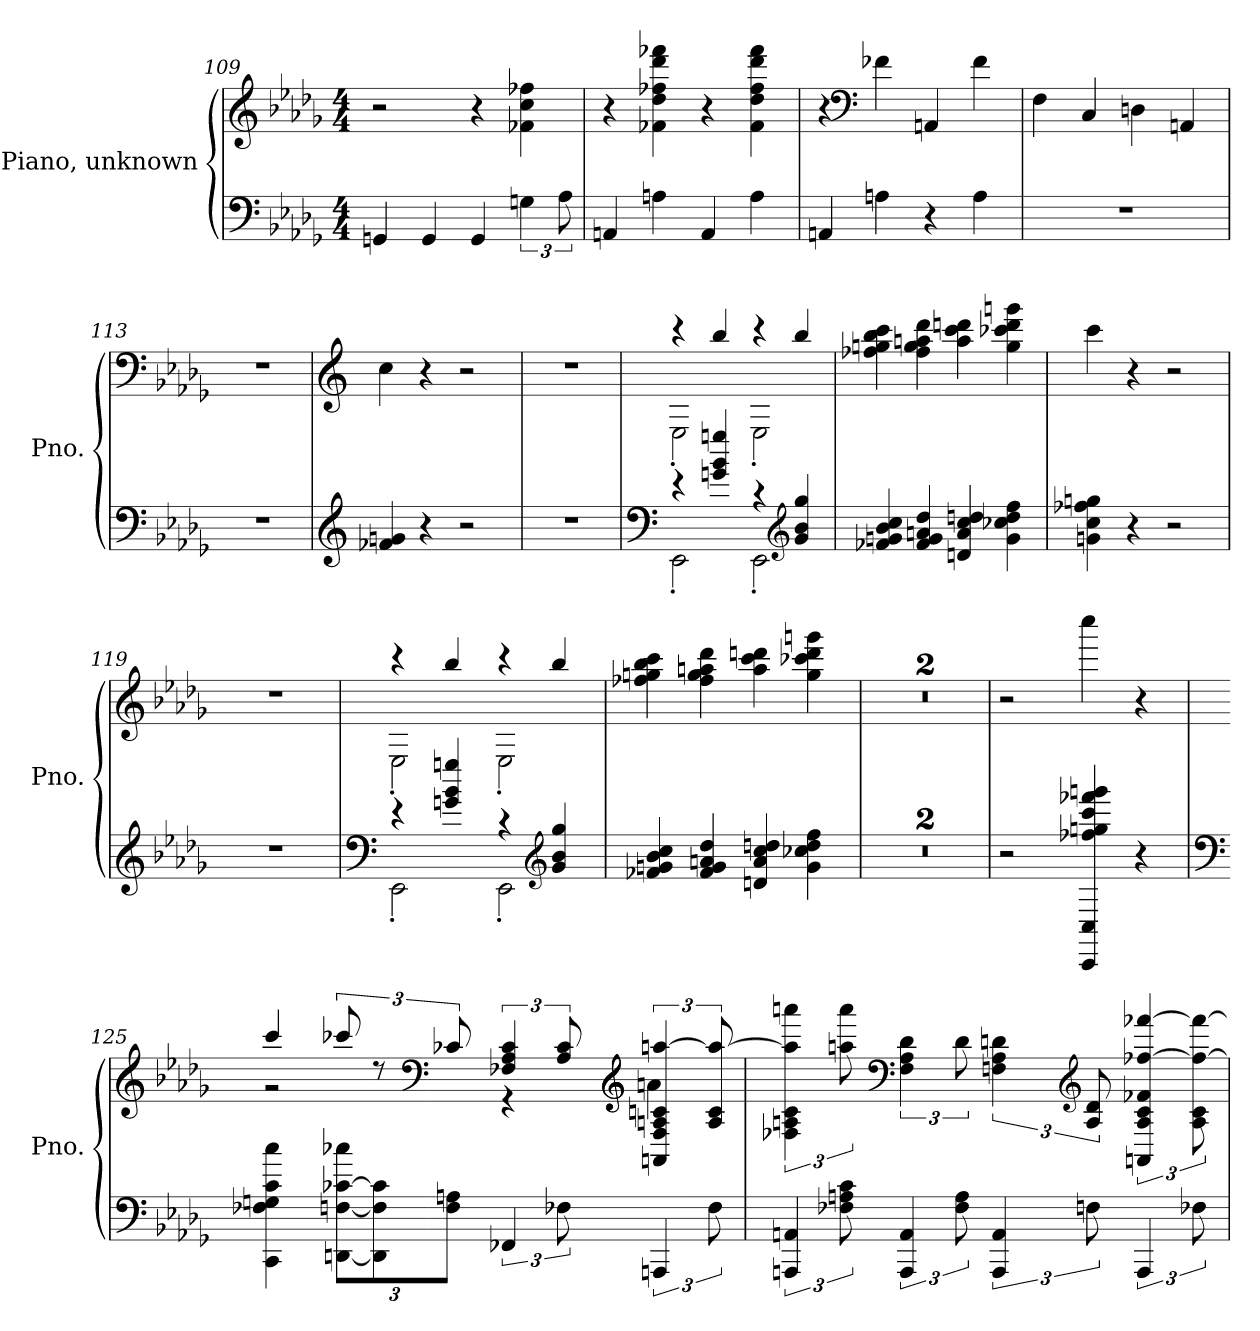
**kern	**kern
*part1	*part1
*staff2	*staff1
*I"Piano, unknown	*
*I'Pno.	*
*clefF4	*clefG2
*k[b-e-a-d-g-]	*k[b-e-a-d-g-]
*M4/4	*M4/4
=109	=109
4GGn/	2r
4GG/	.
4GG/	4r
6Gn\	4f-X\ 4cc\ 4ff-X\
12A-\	.
=110	=110
4AAn/	4r
4An\	4f-X\ 4dd-\ 4ff-X\ 4ddd-\ 4fff-X\
4AA/	4r
4A\	4f-\ 4dd-\ 4ff-\ 4ddd-\ 4fff-\
!!LO:LB:g=z
=111	=111
4AAn/	4r
*	*clefF4
4An\	4f-X\
4r	4AAn/
4A\	4f-\
=112	=112
1r	4F\
.	4C/
.	4Dn\
.	4AAn/
=113	=113
1r	1r
=114	=114
*clefG2	*clefG2
4f-X/ 4gn/	4cc\
4r	4r
2r	2r
=115	=115
1r	1r
=116	=116
*clefF4	*
*^	*^
4r	2EE-'\	4r	2E-'\
4gn/ 4b-/ 4ggn/	.	4bb-/	.
4r	2EE-'\	4r	2E-'\
*clefG2	*	*	*
4g/ 4b-/ 4gg/	.	4bb-/	.
*v	*v	*	*
*	*v	*v
!!LO:LB:g=z
=117	=117
4f-X/ 4gn/ 4b-/ 4cc/	4ff-X\ 4ggn\ 4bb-\ 4ccc\
4f-/ 4g/ 4an/ 4dd-/	4ff-\ 4gg\ 4aan\ 4ddd-\
4dn/ 4a/ 4cc/ 4ddn/	4aa\ 4ccc\ 4dddn\
4g\ 4cc-X\ 4dd\ 4ff\	4gg\ 4ccc-X\ 4ddd\ 4gggn\
=118	=118
4gn\ 4cc\ 4ff-X\ 4ggn\	4ccc\
4r	4r
2r	2r
=119	=119
1r	1r
=120	=120
*clefF4	*
*^	*^
4r	2EE-'\	4r	2E-'\
4gn/ 4b-/ 4ggn/	.	4bb-/	.
4r	2EE-'\	4r	2E-'\
*clefG2	*	*	*
4g/ 4b-/ 4gg/	.	4bb-/	.
*v	*v	*	*
*	*v	*v
=121	=121
4f-X/ 4gn/ 4b-/ 4cc/	4ff-X\ 4ggn\ 4bb-\ 4ccc\
4f-/ 4g/ 4an/ 4dd-/	4ff-\ 4gg\ 4aan\ 4ddd-\
4dn/ 4a/ 4cc/ 4ddn/	4aa\ 4ccc\ 4dddn\
4g\ 4cc-X\ 4dd\ 4ff\	4gg\ 4ccc-X\ 4ddd\ 4gggn\
=122	=122
1r	1r
!!LO:LB:g=z
=123	=123
1r	1r
=124	=124
2r	2r
4CC/ 4C/ 4ff-X/ 4ggn/ 4ccc/ 4fff-X/ 4gggn/	4cccc\
4r	4r
=125	=125
*clefF4	*
*	*^
4CC\ 4F-X\ 4Gn\ 4c\ 4cc\	4ccc/	2r
*Xbrackettup	*	*
[12DDn\ [12Fn\ [12c-X\ 12cc-X\L	12ccc-X/	.
12DD\] 12F\] 12c-\]	12r	.
*	*clefF4	*
12F\ 12An\J	12c-X/	.
*brackettup	*	*
6FF-X/	6F-X/ 6A-/ 6c-/	4r
12F-X\	12A-/ 12c-/	.
*	*clefG2	*
6AAAn/	6AAn/ 6F-/ 6An/ 6cn/ [6aan/	4an\
12F-\	12A/ 12c/ 12aa/_	.
*	*v	*v
!!LO:PB:g=z
=126	=126
6AAAn/ 6AAn/	6F-X\ 6An\ 6c\ 6aa\] 6aaan\
12F-X\ 12An\ 12c\	12aan\ 12aaa\
*	*clefF4
6AAA/ 6AA/	6F-\ 6A\ 6d-\
12F-\ 12A\	12d-\
6AAA/ 6AA/	6Fn\ 6A\ 6dn\
*	*clefG2
12Fn\	12A/ 12d/
6AAA/	6AAn/ 6A/ 6c/ 6f-X/ [6ff-X/ [6fff-X/
12F-X\	12A\ 12c\ 12ff-\_ 12fff-\_
=	=
*-	*-
